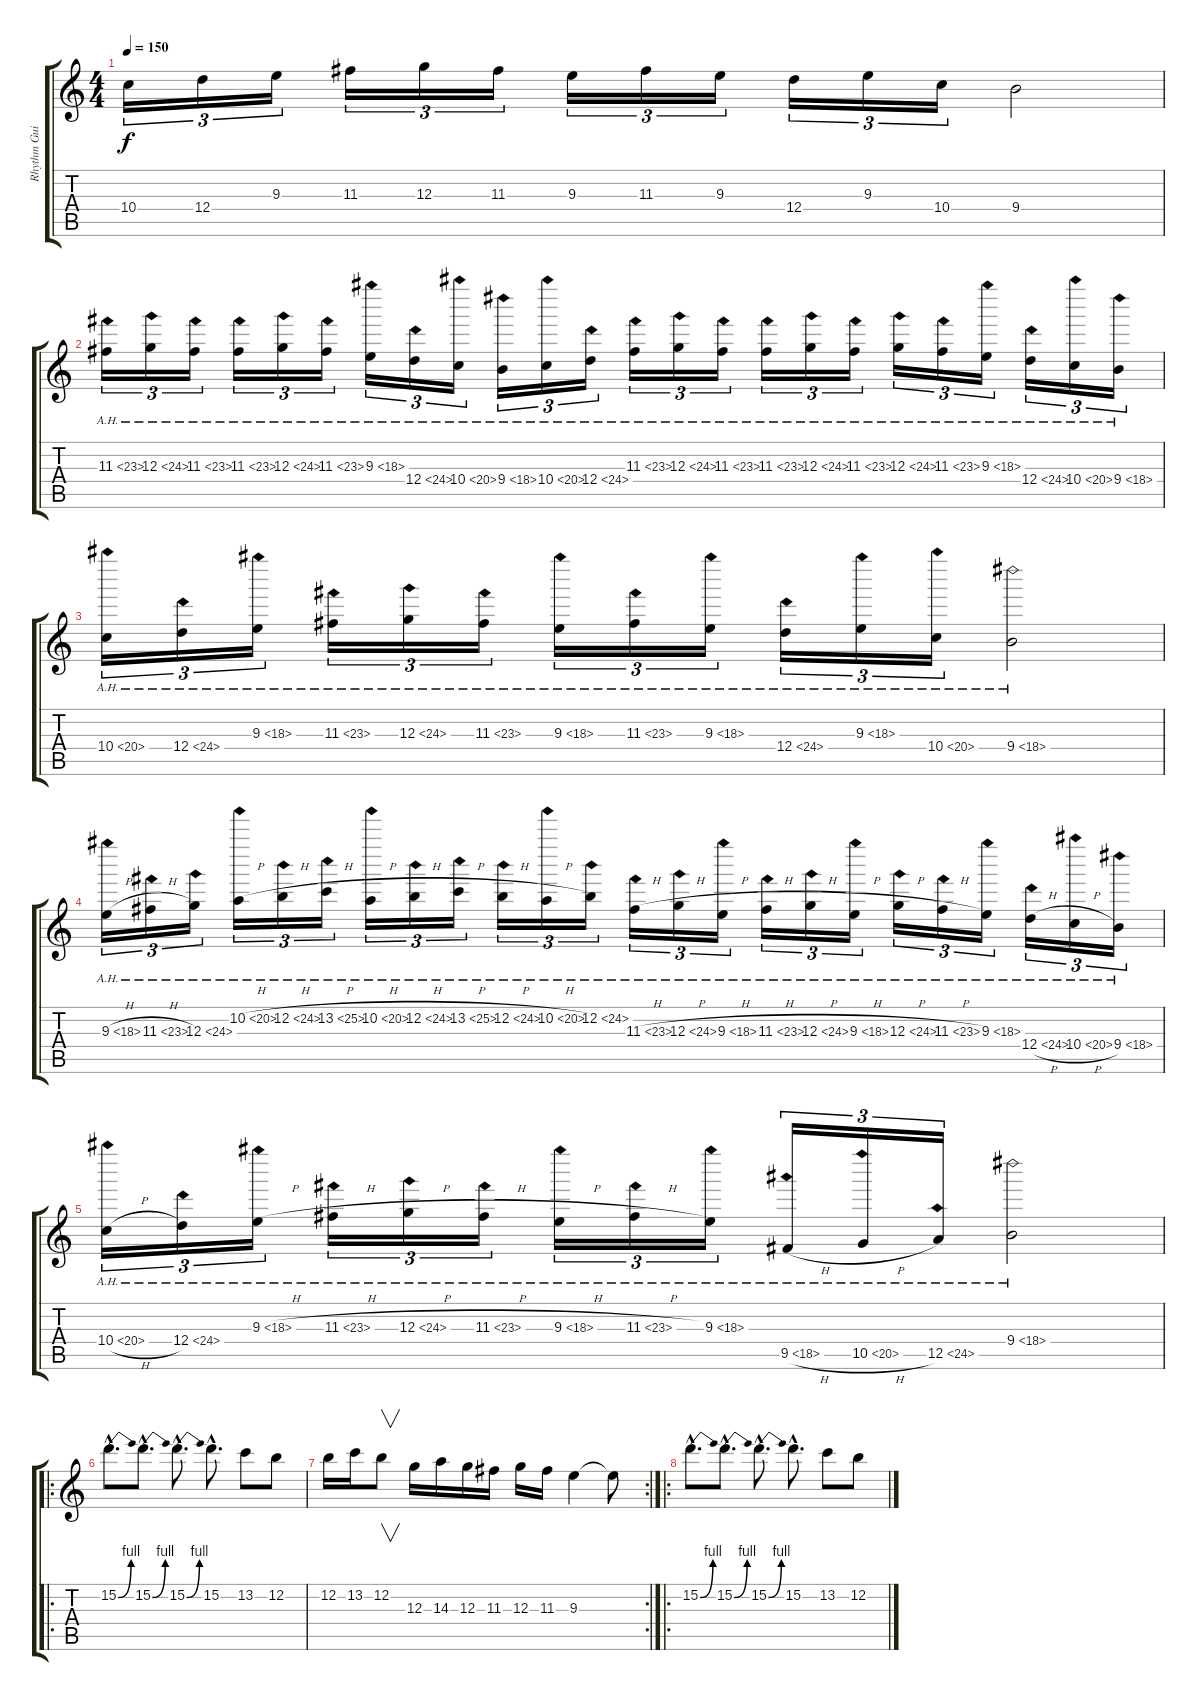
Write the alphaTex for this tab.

\track ("Rhythm Guitar" "Rhythm Gui") {instrument distortionguitar}
\staff {score tabs}
\tuning (E4 B3 G3 D3 A2 E2) {hide}
\ts (4 4)
\tempo 150
\clef g2
\ks c
10.4.16{tu (3 2) dy f} 12.4.16{tu (3 2)} 9.3.16{tu (3 2)} 11.3.16{tu (3 2)} 12.3.16{tu (3 2)} 11.3.16{tu (3 2)} 9.3.16{tu (3 2)} 11.3.16{tu (3 2)} 9.3.16{tu (3 2)} 12.4.16{tu (3 2)} 9.3.16{tu (3 2)} 10.4.16{tu (3 2)} 9.4.2 |
11.3{ah 12}.16{tu (3 2)} 12.3{ah 12}.16{tu (3 2)} 11.3{ah 12}.16{tu (3 2)} 11.3{ah 12}.16{tu (3 2)} 12.3{ah 12}.16{tu (3 2)} 11.3{ah 12}.16{tu (3 2)} 9.3{ah 9}.16{tu (3 2)} 12.4{ah 12}.16{tu (3 2)} 10.4{ah 10}.16{tu (3 2)} 9.4{ah 9}.16{tu (3 2)} 10.4{ah 10}.16{tu (3 2)} 12.4{ah 12}.16{tu (3 2)} 11.3{ah 12}.16{tu (3 2)} 12.3{ah 12}.16{tu (3 2)} 11.3{ah 12}.16{tu (3 2)} 11.3{ah 12}.16{tu (3 2)} 12.3{ah 12}.16{tu (3 2)} 11.3{ah 12}.16{tu (3 2)} 12.3{ah 12}.16{tu (3 2)} 11.3{ah 12}.16{tu (3 2)} 9.3{ah 9}.16{tu (3 2)} 12.4{ah 12}.16{tu (3 2)} 10.4{ah 10}.16{tu (3 2)} 9.4{ah 9}.16{tu (3 2)} |
10.4{ah 10}.16{tu (3 2)} 12.4{ah 12}.16{tu (3 2)} 9.3{ah 9}.16{tu (3 2)} 11.3{ah 12}.16{tu (3 2)} 12.3{ah 12}.16{tu (3 2)} 11.3{ah 12}.16{tu (3 2)} 9.3{ah 9}.16{tu (3 2)} 11.3{ah 12}.16{tu (3 2)} 9.3{ah 9}.16{tu (3 2)} 12.4{ah 12}.16{tu (3 2)} 9.3{ah 9}.16{tu (3 2)} 10.4{ah 10}.16{tu (3 2)} 9.4{ah 9}.2 |
9.3{ah 9 h}.16{tu (3 2)} 11.3{ah 12 h}.16{tu (3 2)} 12.3{ah 12}.16{tu (3 2)} 10.2{ah 10 h}.16{tu (3 2)} 12.2{ah 12 h}.16{tu (3 2)} 13.2{ah 12 h}.16{tu (3 2)} 10.2{ah 10 h}.16{tu (3 2)} 12.2{ah 12 h}.16{tu (3 2)} 13.2{ah 12 h}.16{tu (3 2)} 12.2{ah 12 h}.16{tu (3 2)} 10.2{ah 10 h}.16{tu (3 2)} 12.2{ah 12}.16{tu (3 2)} 11.3{ah 12 h}.16{tu (3 2)} 12.3{ah 12 h}.16{tu (3 2)} 9.3{ah 9 h}.16{tu (3 2)} 11.3{ah 12 h}.16{tu (3 2)} 12.3{ah 12 h}.16{tu (3 2)} 9.3{ah 9 h}.16{tu (3 2)} 12.3{ah 12 h}.16{tu (3 2)} 11.3{ah 12 h}.16{tu (3 2)} 9.3{ah 9}.16{tu (3 2)} 12.4{ah 12 h}.16{tu (3 2)} 10.4{ah 10 h}.16{tu (3 2)} 9.4{ah 9}.16{tu (3 2)} |
10.4{ah 10 h}.16{tu (3 2)} 12.4{ah 12}.16{tu (3 2)} 9.3{ah 9 h}.16{tu (3 2)} 11.3{ah 12 h}.16{tu (3 2)} 12.3{ah 12 h}.16{tu (3 2)} 11.3{ah 12 h}.16{tu (3 2)} 9.3{ah 9 h}.16{tu (3 2)} 11.3{ah 12 h}.16{tu (3 2)} 9.3{ah 9}.16{tu (3 2)} 9.5{ah 9 h}.16{tu (3 2)} 10.5{ah 10 h}.16{tu (3 2)} 12.5{ah 12}.16{tu (3 2)} 9.4{ah 9}.2 |
\ro
15.2{be (bend 0 0 60 4) hac}.8{d} 15.2{be (bend 0 0 60 4) hac}.8{d} 15.2{be (bend 0 0 60 4) hac}.8{d} 15.2{hac}.8{d} 13.2.8 12.2.8 |
\rc 2
12.2.16 13.2.16 12.2.8{v} 12.3.16 14.3.16 12.3.16 11.3.16 12.3.16 11.3.16 9.3.4 9.3{t}.8 |
\ro
15.2{be (bend 0 0 60 4) hac}.8{d} 15.2{be (bend 0 0 60 4) hac}.8{d} 15.2{be (bend 0 0 60 4) hac}.8{d} 15.2{hac}.8{d} 13.2.8 12.2.8
